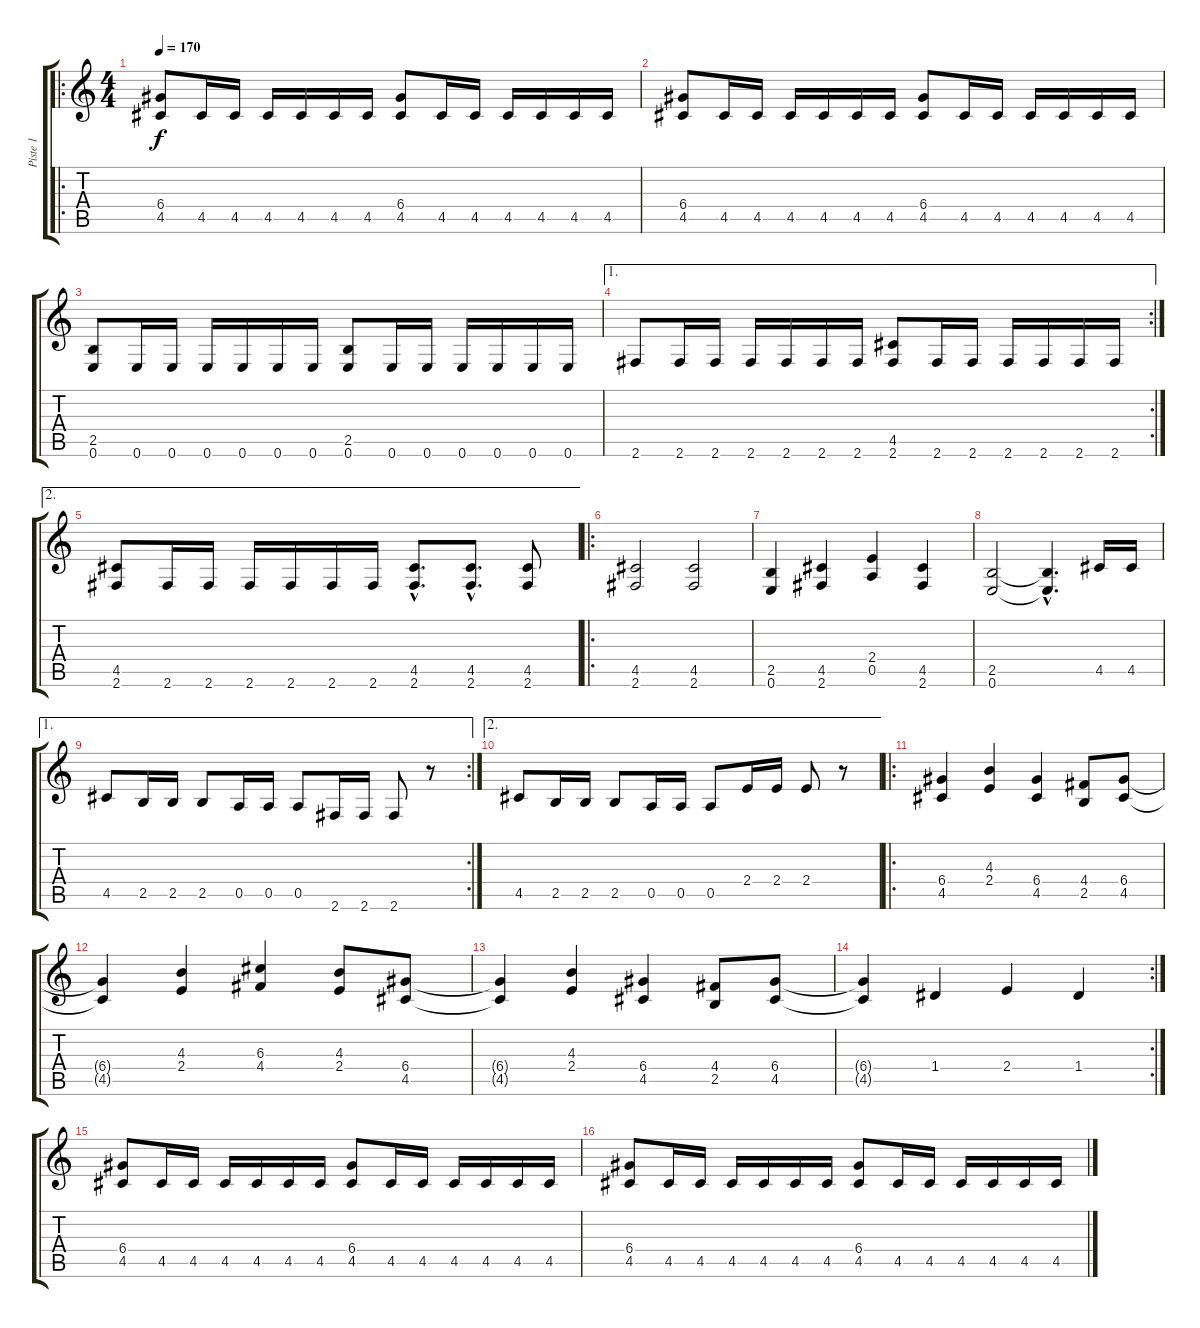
\track ("Piste 1" "Piste 1") {instrument distortionguitar}
\staff {score tabs}
\tuning (E4 B3 G3 D3 A2 E2) {hide}
\ro
\ts (4 4)
\tempo 170
\clef g2
\ks c
(6.4 4.5).8{dy f} 4.5.16 4.5.16 4.5.16 4.5.16 4.5.16 4.5.16 (6.4 4.5).8 4.5.16 4.5.16 4.5.16 4.5.16 4.5.16 4.5.16 |
(6.4 4.5).8 4.5.16 4.5.16 4.5.16 4.5.16 4.5.16 4.5.16 (6.4 4.5).8 4.5.16 4.5.16 4.5.16 4.5.16 4.5.16 4.5.16 |
(2.5 0.6).8 0.6.16 0.6.16 0.6.16 0.6.16 0.6.16 0.6.16 (2.5 0.6).8 0.6.16 0.6.16 0.6.16 0.6.16 0.6.16 0.6.16 |
\ae 1
\rc 2
2.6.8 2.6.16 2.6.16 2.6.16 2.6.16 2.6.16 2.6.16 (4.5 2.6).8 2.6.16 2.6.16 2.6.16 2.6.16 2.6.16 2.6.16 |
\ae 2
(4.5 2.6).8 2.6.16 2.6.16 2.6.16 2.6.16 2.6.16 2.6.16 (4.5{hac} 2.6{hac}).8{d} (4.5{hac} 2.6{hac}).8{d} (4.5 2.6).8 |
\ro
(4.5 2.6).2 (4.5 2.6).2 |
(2.5 0.6).4 (4.5 2.6).4 (2.4 0.5).4 (4.5 2.6).4 |
(2.5 0.6).2 (2.5{hac t} 0.6{hac t}).4{d} 4.5.16 4.5.16 |
\ae 1
\rc 2
4.5.8 2.5.16 2.5.16 2.5.8 0.5.16 0.5.16 0.5.8 2.6.16 2.6.16 2.6.8 r.8 |
\ae 2
4.5.8 2.5.16 2.5.16 2.5.8 0.5.16 0.5.16 0.5.8 2.4.16 2.4.16 2.4.8 r.8 |
\ro
(6.4 4.5).4 (4.3 2.4).4 (6.4 4.5).4 (4.4 2.5).8 (6.4 4.5).8 |
(6.4{t} 4.5{t}).4 (4.3 2.4).4 (6.3 4.4).4 (4.3 2.4).8 (6.4 4.5).8 |
(6.4{t} 4.5{t}).4 (4.3 2.4).4 (6.4 4.5).4 (4.4 2.5).8 (6.4 4.5).8 |
\rc 2
(6.4{t} 4.5{t}).4 1.4.4 2.4.4 1.4.4 |
(6.4 4.5).8 4.5.16 4.5.16 4.5.16 4.5.16 4.5.16 4.5.16 (6.4 4.5).8 4.5.16 4.5.16 4.5.16 4.5.16 4.5.16 4.5.16 |
(6.4 4.5).8 4.5.16 4.5.16 4.5.16 4.5.16 4.5.16 4.5.16 (6.4 4.5).8 4.5.16 4.5.16 4.5.16 4.5.16 4.5.16 4.5.16
